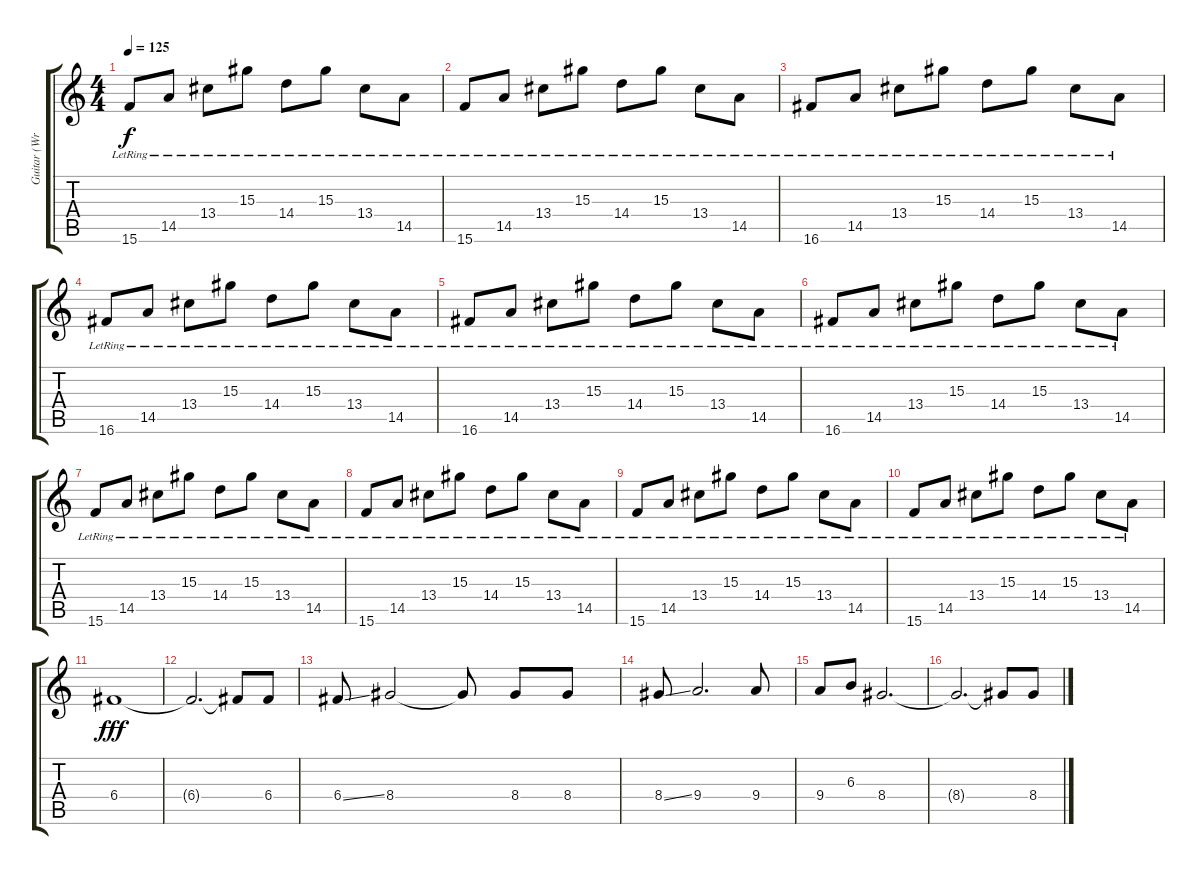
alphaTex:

\track ("Guitar (Wredhe/Huss)" "Guitar (Wr") {instrument distortionguitar}
\staff {score tabs}
\tuning (D4 A3 F3 C3 G2 D2) {hide}
\ts (4 4)
\tempo 125
\clef g2
\ks c
15.6{lr}.8{dy f} 14.5{lr}.8 13.4{lr}.8 15.3{lr}.8 14.4{lr}.8 15.3{lr}.8 13.4{lr}.8 14.5{lr}.8 |
15.6{lr}.8 14.5{lr}.8 13.4{lr}.8 15.3{lr}.8 14.4{lr}.8 15.3{lr}.8 13.4{lr}.8 14.5{lr}.8 |
16.6{lr}.8 14.5{lr}.8 13.4{lr}.8 15.3{lr}.8 14.4{lr}.8 15.3{lr}.8 13.4{lr}.8 14.5{lr}.8 |
16.6{lr}.8 14.5{lr}.8 13.4{lr}.8 15.3{lr}.8 14.4{lr}.8 15.3{lr}.8 13.4{lr}.8 14.5{lr}.8 |
16.6{lr}.8 14.5{lr}.8 13.4{lr}.8 15.3{lr}.8 14.4{lr}.8 15.3{lr}.8 13.4{lr}.8 14.5{lr}.8 |
16.6{lr}.8 14.5{lr}.8 13.4{lr}.8 15.3{lr}.8 14.4{lr}.8 15.3{lr}.8 13.4{lr}.8 14.5{lr}.8 |
15.6{lr}.8 14.5{lr}.8 13.4{lr}.8 15.3{lr}.8 14.4{lr}.8 15.3{lr}.8 13.4{lr}.8 14.5{lr}.8 |
15.6{lr}.8 14.5{lr}.8 13.4{lr}.8 15.3{lr}.8 14.4{lr}.8 15.3{lr}.8 13.4{lr}.8 14.5{lr}.8 |
15.6{lr}.8 14.5{lr}.8 13.4{lr}.8 15.3{lr}.8 14.4{lr}.8 15.3{lr}.8 13.4{lr}.8 14.5{lr}.8 |
15.6{lr}.8 14.5{lr}.8 13.4{lr}.8 15.3{lr}.8 14.4{lr}.8 15.3{lr}.8 13.4{lr}.8 14.5{lr}.8 |
6.4.1{dy fff} |
6.4{t}.2{d} 6.4{t}.8 6.4.8 |
6.4{ss}.8 8.4.2 8.4{t}.8 8.4.8 8.4.8 |
8.4{ss}.8 9.4.2{d} 9.4.8 |
9.4.8 6.3.8 8.4.2{d} |
8.4{t}.2{d} 8.4{t}.8 8.4.8
